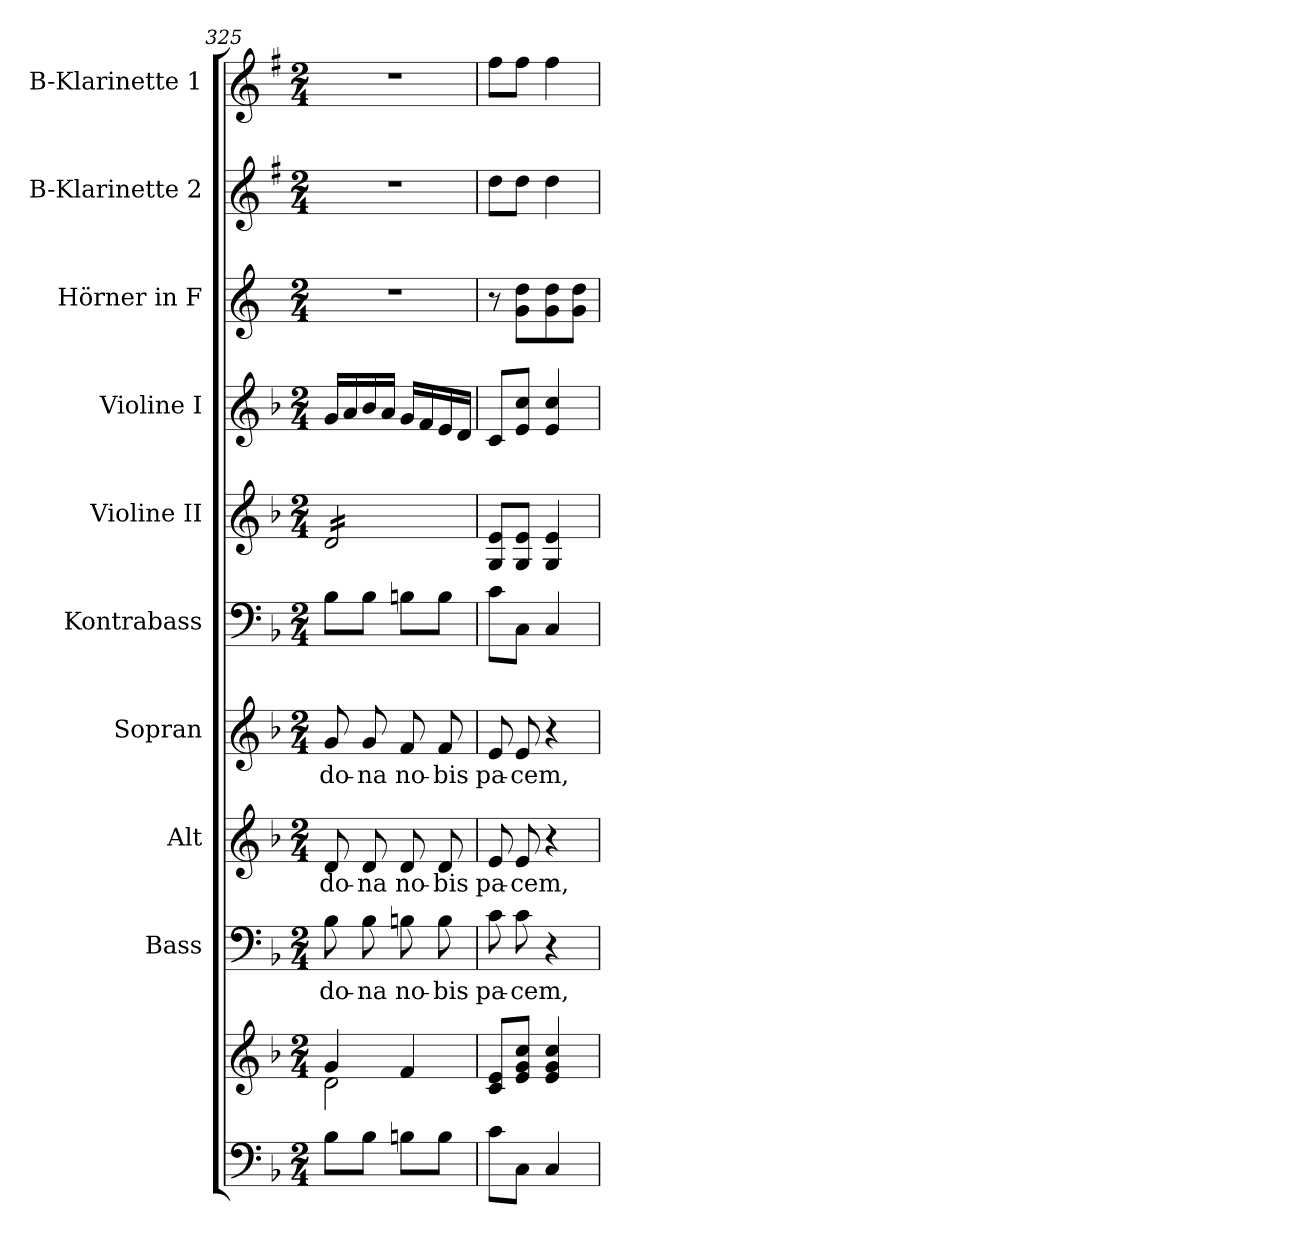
**kern	**kern	**kern	**text	**kern	**text	**kern	**text	**kern	**kern	**kern	**kern	**kern	**kern
*part10	*part10	*part9	*part9	*part8	*part8	*part7	*part7	*part6	*part5	*part4	*part3	*part2	*part1
*staff11	*staff10	*staff9	*staff9	*staff8	*staff8	*staff7	*staff7	*staff6	*staff5	*staff4	*staff3	*staff2	*staff1
*	*	*I"Bass	*	*I"Alt	*	*I"Sopran	*	*I"Kontrabass	*I"Violine II	*I"Violine I	*I"Hörner in F	*I"B-Klarinette 2	*I"B-Klarinette 1
*	*	*I'B.	*	*I'A.	*	*I'S.	*	*I'Kb.	*I'Vl. II	*I'Vl. I	*	*I'B Kl. 2	*I'B Kl. 1
*clefF4	*clefG2	*clefF4	*	*clefG2	*	*clefG2	*	*clefF4	*clefG2	*clefG2	*clefG2	*clefG2	*clefG2
*	*	*	*	*	*	*	*	*ITrd7c12	*	*	*ITrd4c7	*ITrd1c2	*ITrd1c2
*k[b-]	*k[b-]	*k[b-]	*	*k[b-]	*	*k[b-]	*	*k[b-]	*k[b-]	*k[b-]	*k[b-]	*k[b-]	*k[b-]
*F:	*F:	*F:	*	*F:	*	*F:	*	*F:	*F:	*F:	*F:	*F:	*F:
*M2/4	*M2/4	*M2/4	*	*M2/4	*	*M2/4	*	*M2/4	*M2/4	*M2/4	*M2/4	*M2/4	*M2/4
=325	=325	=325	=325	=325	=325	=325	=325	=325	=325	=325	=325	=325	=325
*	*^	*	*	*	*	*	*	*	*	*	*	*	*
!	!	!	!	!LO:LY:b	!	!LO:LY:b	!	!LO:LY:b	!	!	!	!	!	!
*	*	*	*	*	*	*	*	*	*	*tremolo	*	*	*	*
8B-\L	4g/	2d\	8B-\	do-	8d/	do-	8g/	do-	8BB-\L	16d/LL	16g/LL	2r	2r	2r
.	.	.	.	.	.	.	.	.	.	16d/	16a/	.	.	.
!	!	!	!	!LO:LY:b	!	!LO:LY:b	!	!LO:LY:b	!	!	!	!	!	!
8B-\J	.	.	8B-\	-na	8d/	-na	8g/	-na	8BB-\J	16d/	16b-/	.	.	.
.	.	.	.	.	.	.	.	.	.	16d/	16a/JJ	.	.	.
!	!	!	!	!LO:LY:b	!	!LO:LY:b	!	!LO:LY:b	!	!	!	!	!	!
8Bn\L	4f/	.	8Bn\	no-	8d/	no-	8f/	no-	8BBn\L	16d/	16g/LL	.	.	.
.	.	.	.	.	.	.	.	.	.	16d/	16f/	.	.	.
!	!	!	!	!LO:LY:b	!	!LO:LY:b	!	!LO:LY:b	!	!	!	!	!	!
8B\J	.	.	8B\	-bis	8d/	-bis	8f/	-bis	8BB\J	16d/	16e/	.	.	.
.	.	.	.	.	.	.	.	.	.	16d/JJ	16d/JJ	.	.	.
*	*	*	*	*	*	*	*	*	*	*Xtremolo	*	*	*	*
*	*v	*v	*	*	*	*	*	*	*	*	*	*	*	*
=326	=326	=326	=326	=326	=326	=326	=326	=326	=326	=326	=326	=326	=326
!	!	!	!LO:LY:b	!	!LO:LY:b	!	!LO:LY:b	!	!	!	!	!	!
8c\L	8c/ 8e/L	8c\	pa-	8e/	pa-	8e/	pa-	8C\L	8G/ 8e/L	8c/L	8r	8cc\L	8ee\L
!	!	!	!LO:LY:b	!	!LO:LY:b	!	!LO:LY:b	!	!	!	!	!	!
8C\J	8e/ 8g/ 8cc/J	8c\	-cem,	8e/	-cem,	8e/	-cem,	8CC\J	8G/ 8e/J	8e/ 8cc/J	8c\ 8g\L	8cc\J	8ee\J
4C/	4e/ 4g/ 4cc/	4r	.	4r	.	4r	.	4CC/	4G/ 4e/	4e/ 4cc/	8c\ 8g\	4cc\	4ee\
.	.	.	.	.	.	.	.	.	.	.	8c\ 8g\J	.	.
=	=	=	=	=	=	=	=	=	=	=	=	=	=
*-	*-	*-	*-	*-	*-	*-	*-	*-	*-	*-	*-	*-	*-
